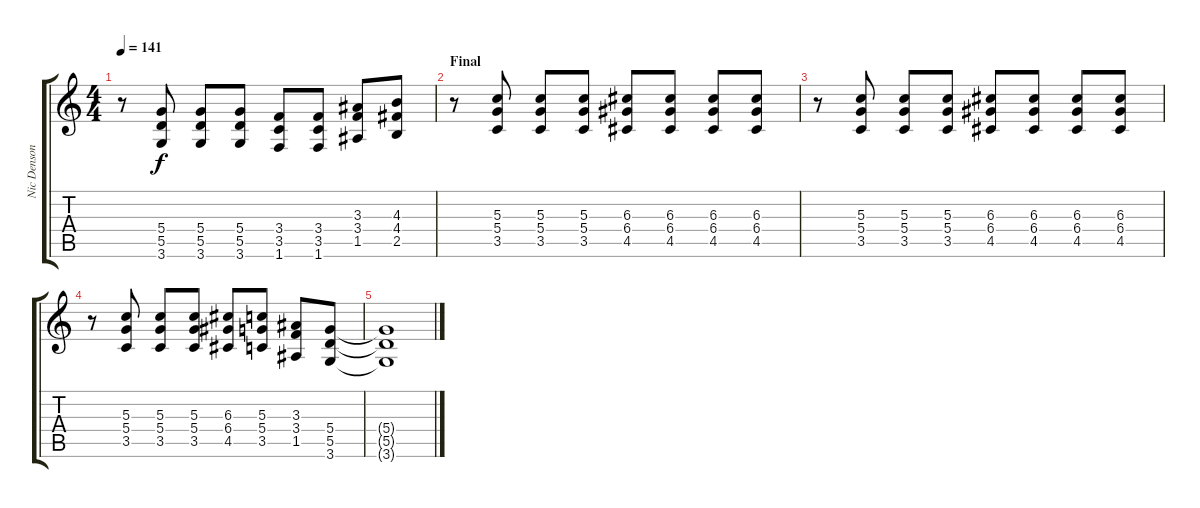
\track ("Nic Denson (Rhythm Guitar)" "Nic Denson") {instrument overdrivenguitar}
\staff {score tabs}
\tuning (E4 B3 G3 D3 A2 E2) {hide}
\ts (4 4)
\tempo 141
\clef g2
\ks c
r.8{dy f} (5.4 5.5 3.6).8 (5.4 5.5 3.6).8 (5.4 5.5 3.6).8 (3.4 3.5 1.6).8 (3.4 3.5 1.6).8 (3.3 3.4 1.5).8 (4.3 4.4 2.5).8 |
\section ("" "Final")
r.8 (5.3 5.4 3.5).8 (5.3 5.4 3.5).8 (5.3 5.4 3.5).8 (6.3 6.4 4.5).8 (6.3 6.4 4.5).8 (6.3 6.4 4.5).8 (6.3 6.4 4.5).8 |
r.8 (5.3 5.4 3.5).8 (5.3 5.4 3.5).8 (5.3 5.4 3.5).8 (6.3 6.4 4.5).8 (6.3 6.4 4.5).8 (6.3 6.4 4.5).8 (6.3 6.4 4.5).8 |
r.8 (5.3 5.4 3.5).8 (5.3 5.4 3.5).8 (5.3 5.4 3.5).8 (6.3 6.4 4.5).8 (5.3 5.4 3.5).8 (3.3 3.4 1.5).8 (5.4 5.5 3.6).8 |
(5.4{t} 5.5{t} 3.6{t}).1
